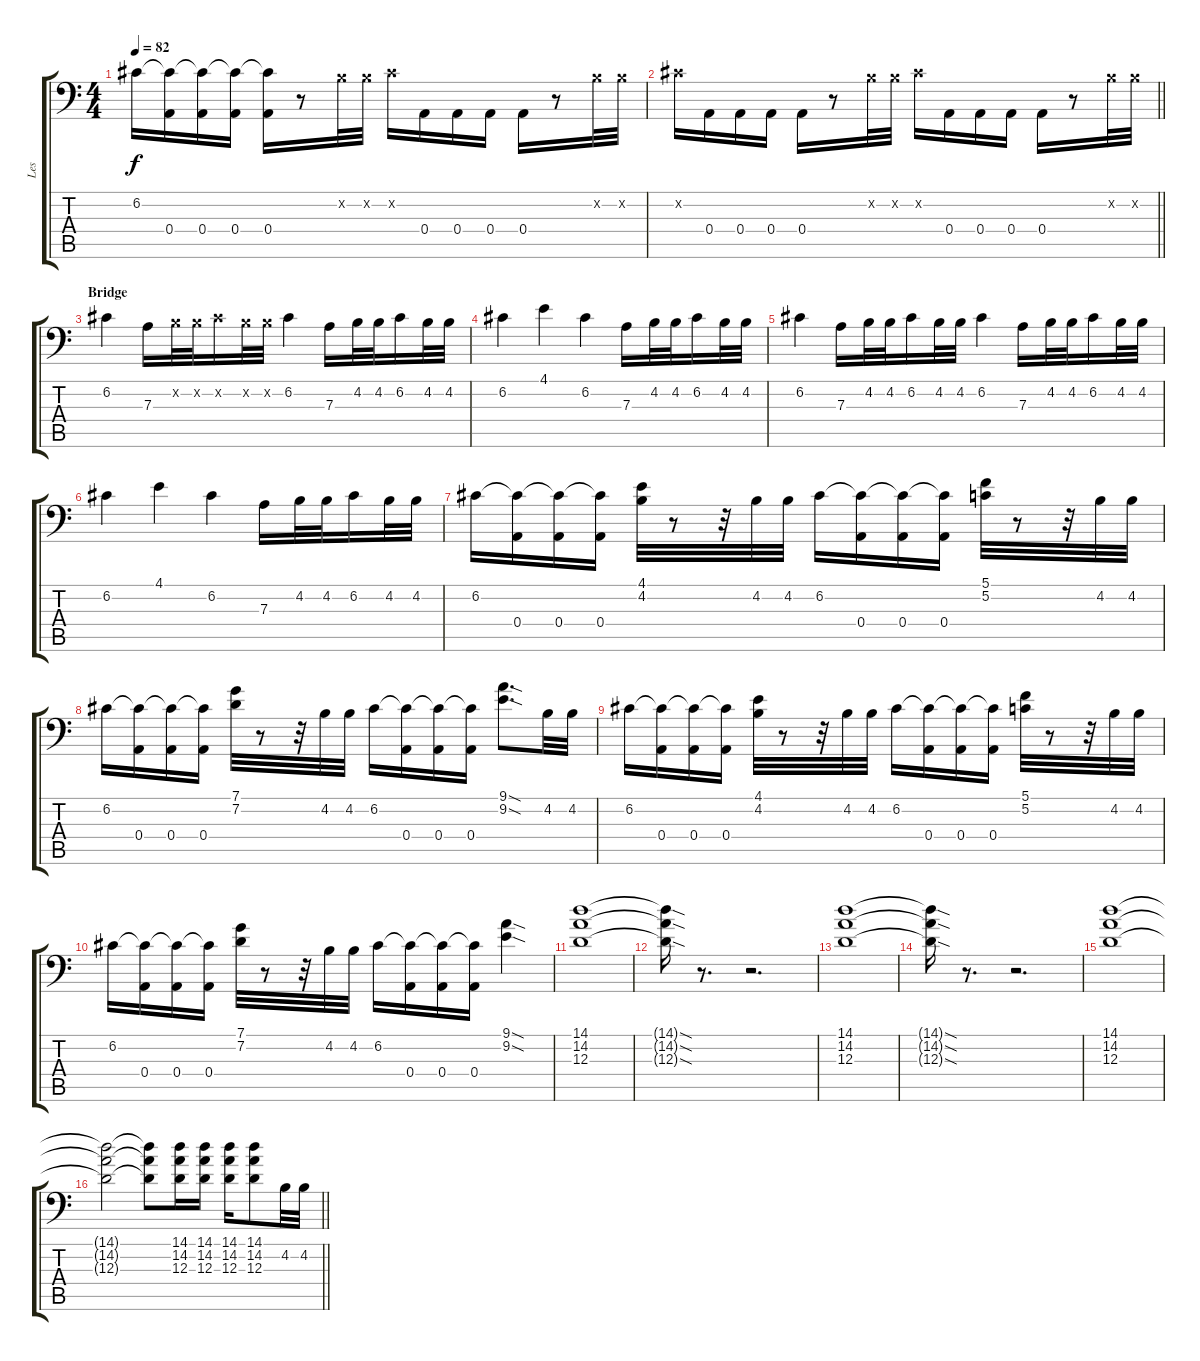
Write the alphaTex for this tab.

\track ("Les " "Les ") {instrument fretlessbass}
\staff {score tabs}
\tuning (C3 G2 D2 A1 E1 B0) {hide}
\ts (4 4)
\tempo 82
\clef f4
\ks c
6.2.16{dy f} (6.2{t} 0.4).16 (6.2{t} 0.4).16 (6.2{t} 0.4).16 (6.2{t} 0.4).16 r.8 4.2{x}.32 4.2{x}.32 6.2{x}.16 0.4.16 0.4.16 0.4.16 0.4.16 r.8 4.2{x}.32 4.2{x}.32 |
\barLineRight lightlight
6.2{x}.16 0.4.16 0.4.16 0.4.16 0.4.16 r.8 4.2{x}.32 4.2{x}.32 6.2{x}.16 0.4.16 0.4.16 0.4.16 0.4.16 r.8 4.2{x}.32 4.2{x}.32 |
\section ("" "Bridge")
6.2.4 7.3.16 4.2{x}.32 4.2{x}.32 6.2{x}.16 4.2{x}.32 4.2{x}.32 6.2.4 7.3.16 4.2.32 4.2.32 6.2.16 4.2.32 4.2.32 |
6.2.4 4.1.4 6.2.4 7.3.16 4.2.32 4.2.32 6.2.16 4.2.32 4.2.32 |
6.2.4 7.3.16 4.2.32 4.2.32 6.2.16 4.2.32 4.2.32 6.2.4 7.3.16 4.2.32 4.2.32 6.2.16 4.2.32 4.2.32 |
6.2.4 4.1.4 6.2.4 7.3.16 4.2.32 4.2.32 6.2.16 4.2.32 4.2.32 |
6.2.16 (6.2{t} 0.4).16 (6.2{t} 0.4).16 (6.2{t} 0.4).16 (4.1 4.2).32 r.8 r.32 4.2.32 4.2.32 6.2.16 (6.2{t} 0.4).16 (6.2{t} 0.4).16 (6.2{t} 0.4).16 (5.1 5.2).32 r.8 r.32 4.2.32 4.2.32 |
6.2.16 (6.2{t} 0.4).16 (6.2{t} 0.4).16 (6.2{t} 0.4).16 (7.1 7.2).32 r.8 r.32 4.2.32 4.2.32 6.2.16 (6.2{t} 0.4).16 (6.2{t} 0.4).16 (6.2{t} 0.4).16 (9.1{sod} 9.2{sod}).8{d} 4.2.32 4.2.32 |
6.2.16 (6.2{t} 0.4).16 (6.2{t} 0.4).16 (6.2{t} 0.4).16 (4.1 4.2).32 r.8 r.32 4.2.32 4.2.32 6.2.16 (6.2{t} 0.4).16 (6.2{t} 0.4).16 (6.2{t} 0.4).16 (5.1 5.2).32 r.8 r.32 4.2.32 4.2.32 |
6.2.16 (6.2{t} 0.4).16 (6.2{t} 0.4).16 (6.2{t} 0.4).16 (7.1 7.2).32 r.8 r.32 4.2.32 4.2.32 6.2.16 (6.2{t} 0.4).16 (6.2{t} 0.4).16 (6.2{t} 0.4).16 (9.1{sod} 9.2{sod}).4 |
(14.1 14.2 12.3).1{instrument overdrivenguitar} |
(14.1{sod t} 14.2{sod t} 12.3{sod t}).16 r.8{d} r.2{d} |
(14.1 14.2 12.3).1 |
(14.1{sod t} 14.2{sod t} 12.3{sod t}).16 r.8{d} r.2{d} |
(14.1 14.2 12.3).1 |
\barLineRight lightlight
(14.1{t} 14.2{t} 12.3{t}).2 (14.1{t} 14.2{t} 12.3{t}).8 (14.1 14.2 12.3).16 (14.1 14.2 12.3).16 (14.1 14.2 12.3).16 (14.1 14.2 12.3).8 4.2.32{instrument fretlessbass} 4.2.32
